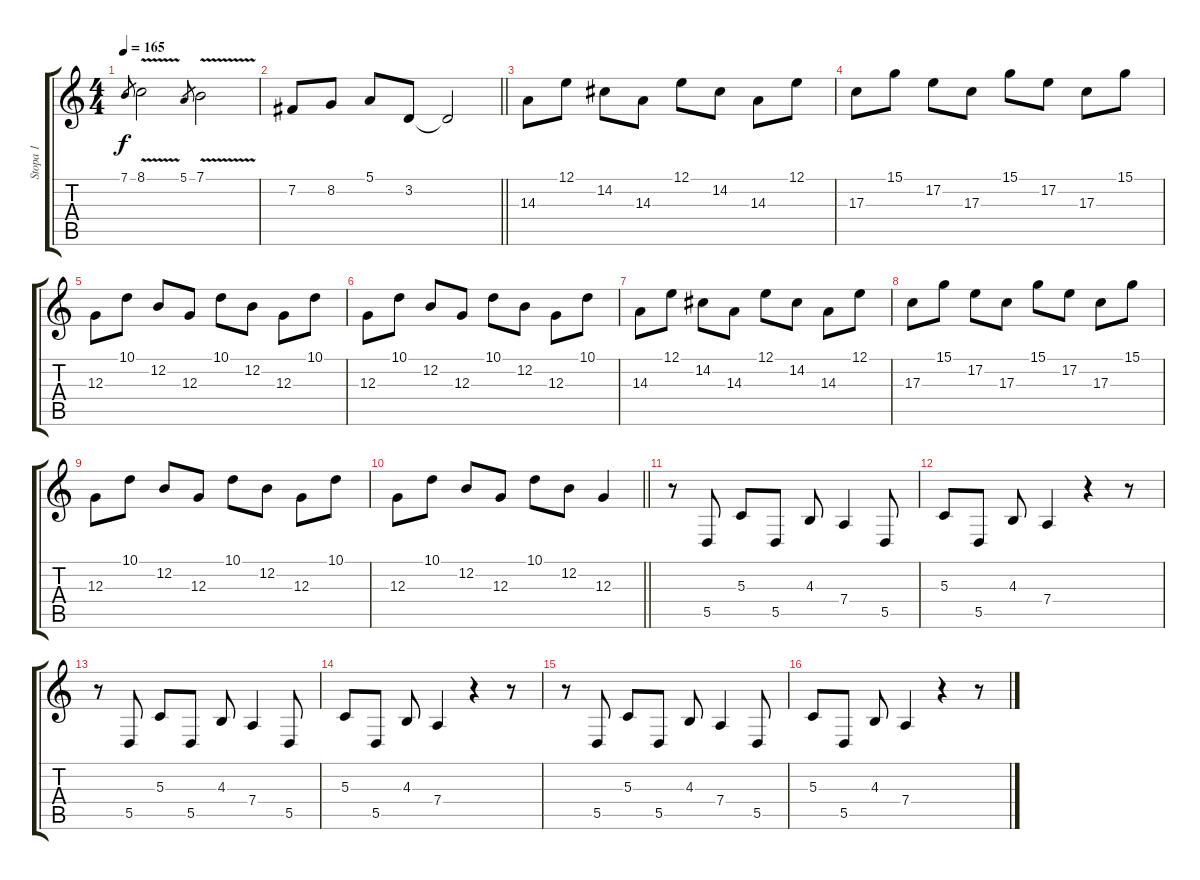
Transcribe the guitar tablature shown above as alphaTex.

\track ("Stopa 1" "Stopa 1") {instrument synthstrings1}
\staff {score tabs}
\tuning (E4 B3 G3 D3 A2 E2) {hide}
\ts (4 4)
\tempo 165
\clef g2
\ks c
7.1.8{gr dy f} 8.1{v}.2 5.1.8{gr} 7.1{v}.2 |
\barLineRight lightlight
7.2.8 8.2.8 5.1.8 3.2.8 3.2{t}.2 |
\section ("" "")
14.3.8{instrument electricpiano2} 12.1.8 14.2.8 14.3.8 12.1.8 14.2.8 14.3.8 12.1.8 |
17.3.8 15.1.8 17.2.8 17.3.8 15.1.8 17.2.8 17.3.8 15.1.8 |
12.3.8 10.1.8 12.2.8 12.3.8 10.1.8 12.2.8 12.3.8 10.1.8 |
12.3.8 10.1.8 12.2.8 12.3.8 10.1.8 12.2.8 12.3.8 10.1.8 |
14.3.8 12.1.8 14.2.8 14.3.8 12.1.8 14.2.8 14.3.8 12.1.8 |
17.3.8 15.1.8 17.2.8 17.3.8 15.1.8 17.2.8 17.3.8 15.1.8 |
12.3.8 10.1.8 12.2.8 12.3.8 10.1.8 12.2.8 12.3.8 10.1.8 |
\barLineRight lightlight
12.3.8 10.1.8 12.2.8 12.3.8 10.1.8 12.2.8 12.3.4 |
\section ("" "")
r.8{volume 16 instrument pad3polysynth} 5.5.8 5.3.8 5.5.8 4.3.8 7.4.4 5.5.8 |
5.3.8 5.5.8 4.3.8 7.4.4 r.4 r.8 |
r.8 5.5.8 5.3.8 5.5.8 4.3.8 7.4.4 5.5.8 |
5.3.8 5.5.8 4.3.8 7.4.4 r.4 r.8 |
r.8 5.5.8 5.3.8 5.5.8 4.3.8 7.4.4 5.5.8 |
5.3.8 5.5.8 4.3.8 7.4.4 r.4 r.8
